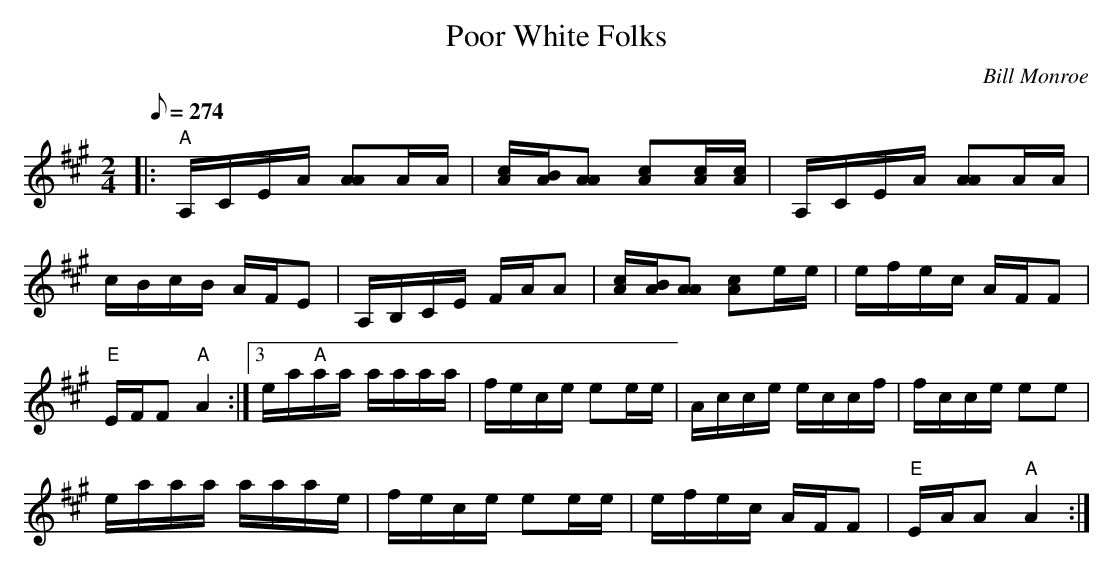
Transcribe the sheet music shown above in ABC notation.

X:1
T: Poor White Folks
C: Bill Monroe
L: 1/8
Q: 274
M: 2/4
K: A
 |: "A"A,/C/E/A/ [AA]A/A/ | [c/A/][B/A/][AA] [cA][c/A/][c/A/] | A,/C/E/A/ [AA]A/A/ |
 c/B/c/B/ A/F/E | A,/B,/C/E/ F/A/A | [c/A/][B/A/][AA] [cA]e/e/ | e/f/e/c/ A/F/F |
 "E"E/F/F "A"A2 :|3 e/a/"A"a/a/ a/a/a/a/ | f/e/c/e/ ee/e/ | A/c/c/e/ e/c/c/f/ | f/c/c/e/ ee |
 e/a/a/a/ a/a/a/e/ | f/e/c/e/ ee/e/ | e/f/e/c/ A/F/F | "E"E/A/A "A"A2 :|
